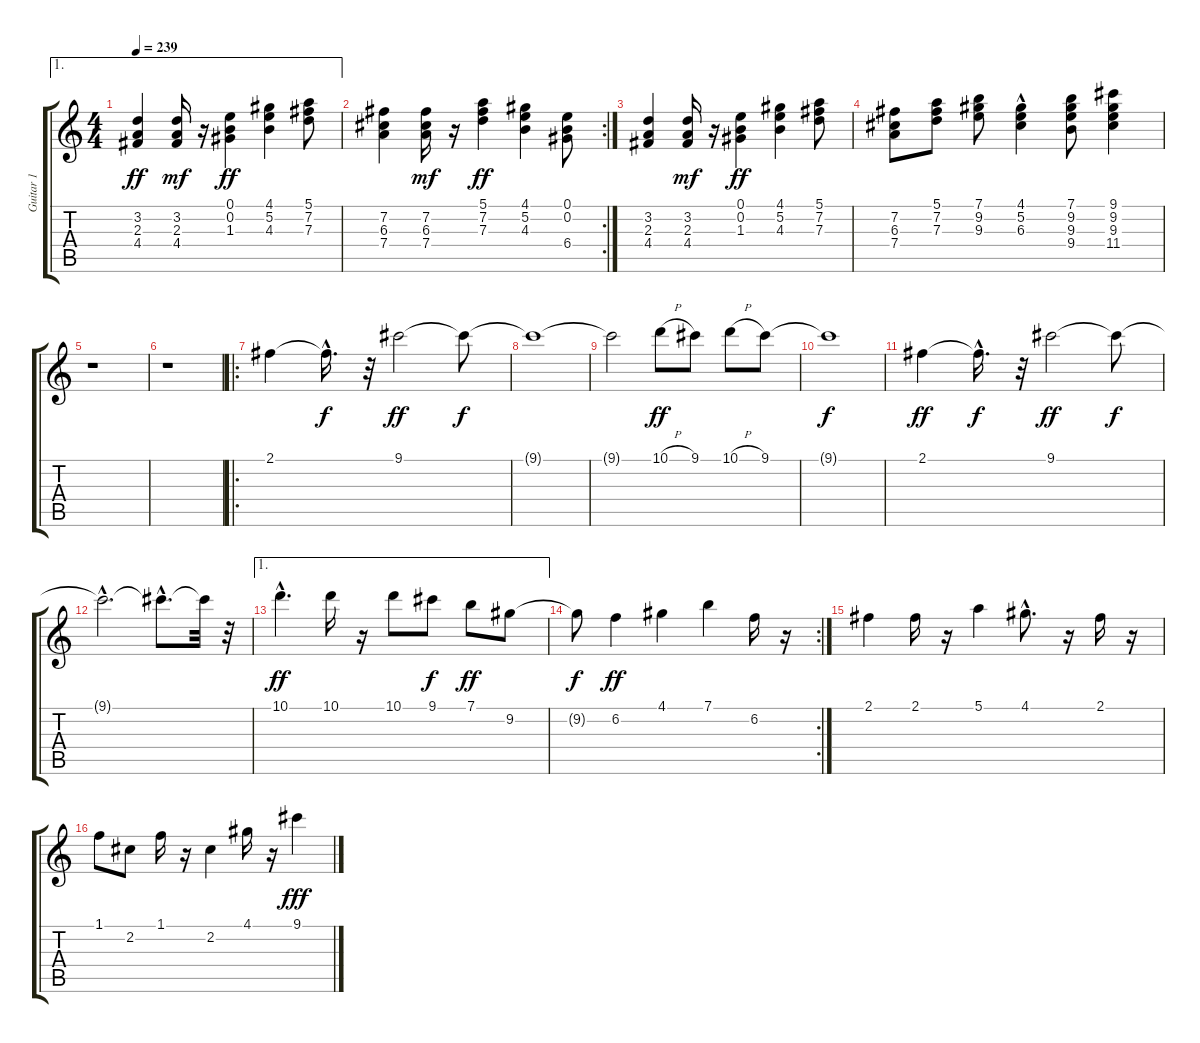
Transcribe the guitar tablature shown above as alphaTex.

\track ("Guitar 1" "Guitar 1") {instrument distortionguitar}
\staff {score tabs}
\tuning (E4 B3 G3 D3 A2 E2) {hide}
\ae 1
\ts (4 4)
\tempo 239
\clef g2
\ks c
(3.2 2.3 4.4).4{dy ff} (3.2 2.3 4.4).16{dy mf} r.16 (0.1 0.2 1.3).4{dy ff} (4.1 5.2 4.3).4 (5.1 7.2 7.3).8 |
\rc 2
(7.2 6.3 7.4).4 (7.2 6.3 7.4).16{dy mf} r.16 (5.1 7.2 7.3).4{dy ff} (4.1 5.2 4.3).4 (0.1 0.2 6.4).8 |
(3.2 2.3 4.4).4 (3.2 2.3 4.4).16{dy mf} r.16 (0.1 0.2 1.3).4{dy ff} (4.1 5.2 4.3).4 (5.1 7.2 7.3).8 |
(7.2 6.3 7.4).8 (5.1 7.2 7.3).8 (7.1 9.2 9.3).8 (4.1 5.2 6.3{hac}).4 (7.1 9.2 9.3 9.4).8 (9.1 9.2 9.3 11.4).4 |
r.1 |
r.1 |
\ro
2.1.4 2.1{hac t}.16{d dy f} r.32 9.1.2{dy ff} 9.1{t}.8{dy f} |
9.1{t}.1 |
9.1{t}.2 10.1{h}.8{dy ff} 9.1.8 10.1{h}.8 9.1.8 |
9.1{t}.1{dy f} |
2.1.4{dy ff} 2.1{hac t}.16{d dy f} r.32 9.1.2{dy ff} 9.1{t}.8{dy f} |
9.1{hac t}.2{d} 9.1{hac t}.8{d} 9.1{t}.32 r.32 |
\ae 1
10.1{hac}.4{d dy ff} 10.1.16 r.16 10.1.8 9.1.8{dy f} 7.1.8{dy ff} 9.2.8 |
\rc 2
9.2{t}.8{dy f} 6.2.4{dy ff} 4.1.4 7.1.4 6.2.16 r.16 |
2.1.4 2.1.16 r.16 5.1.4 4.1{hac}.8{d} r.16 2.1.16 r.16 |
1.1.8 2.2.8 1.1.16 r.16 2.2.4 4.1.16 r.16 9.1.4{dy fff}
